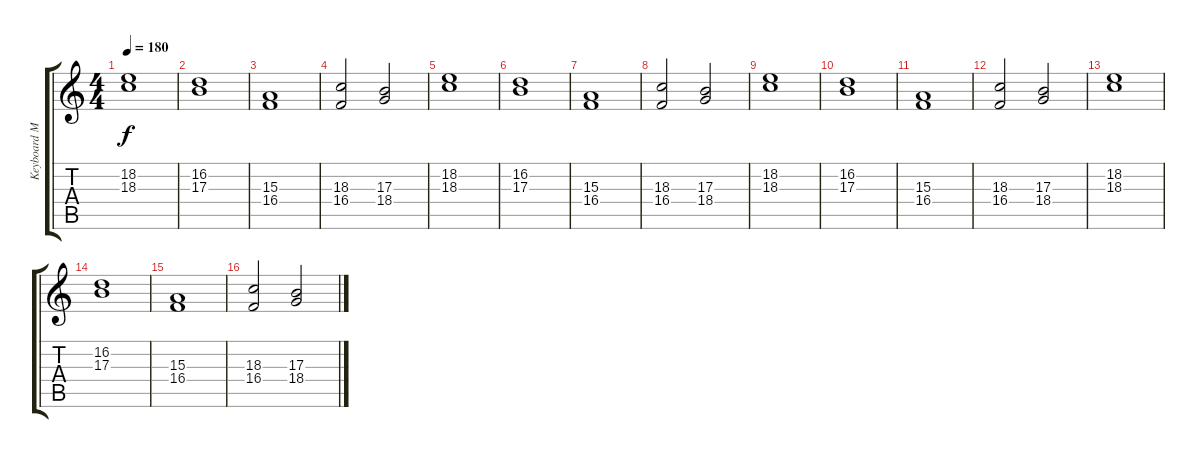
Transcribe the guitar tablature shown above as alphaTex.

\track ("Keyboard Melodies" "Keyboard M") {instrument stringensemble1}
\staff {score tabs}
\tuning (Eb4 Bb3 Gb3 Db3 Ab2 Eb2) {hide}
\ts (4 4)
\tempo 180
\clef g2
\ks c
(18.2 18.3).1{dy f} |
(16.2 17.3).1 |
(15.3 16.4).1 |
(18.3 16.4).2 (17.3 18.4).2 |
(18.2 18.3).1 |
(16.2 17.3).1 |
(15.3 16.4).1 |
(18.3 16.4).2 (17.3 18.4).2 |
(18.2 18.3).1 |
(16.2 17.3).1 |
(15.3 16.4).1 |
(18.3 16.4).2 (17.3 18.4).2 |
(18.2 18.3).1 |
(16.2 17.3).1 |
(15.3 16.4).1 |
(18.3 16.4).2 (17.3 18.4).2
